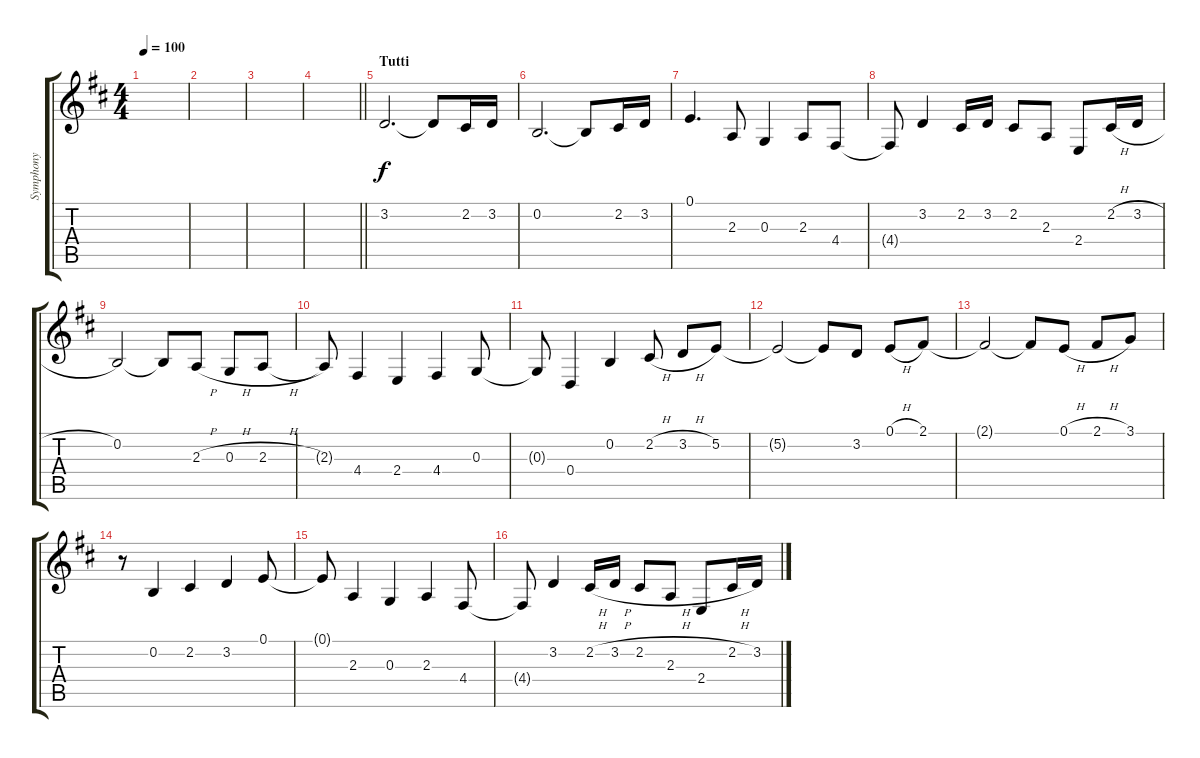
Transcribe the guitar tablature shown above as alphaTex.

\track ("Symphony" "Symphony") {instrument stringensemble1}
\staff {score tabs}
\tuning (E4 B3 G3 D3 A2 E2) {hide}
\ts (4 4)
\tempo 100
\clef g2
\ks d
|
|
|
\barLineRight lightlight
|
\section ("" "Tutti")
3.2.2{d} 3.2{t}.8 2.2.16 3.2.16 |
0.2.2{d} 0.2{t}.8 2.2.16 3.2.16 |
0.1.4{d} 2.3.8 0.3.4 2.3.8 4.4.8 |
4.4{t}.8 3.2.4 2.2.16 3.2.16 2.2.8 2.3.8 2.4.8 2.2{h}.16 3.2{h}.16 |
0.2.2 0.2{t}.8 2.3{h}.8 0.3{h}.8 2.3{h}.8 |
2.3{t}.8 4.4.4 2.4.4 4.4.4 0.3.8 |
0.3{t}.8 0.4.4 0.2.4 2.2{h}.8 3.2{h}.8 5.2.8 |
5.2{t}.2 5.2{t}.8 3.2.8 0.1{h}.8 2.1.8 |
2.1{t}.2 2.1{t}.8 0.1{h}.8 2.1{h}.8 3.1.8 |
r.8 0.2.4 2.2.4 3.2.4 0.1.8 |
0.1{t}.8 2.3.4 0.3.4 2.3.4 4.4.8 |
4.4{t}.8 3.2.4 2.2{h}.16 3.2{h}.16 2.2{h}.8 2.3.8 2.4.8 2.2{h}.16 3.2{h}.16
